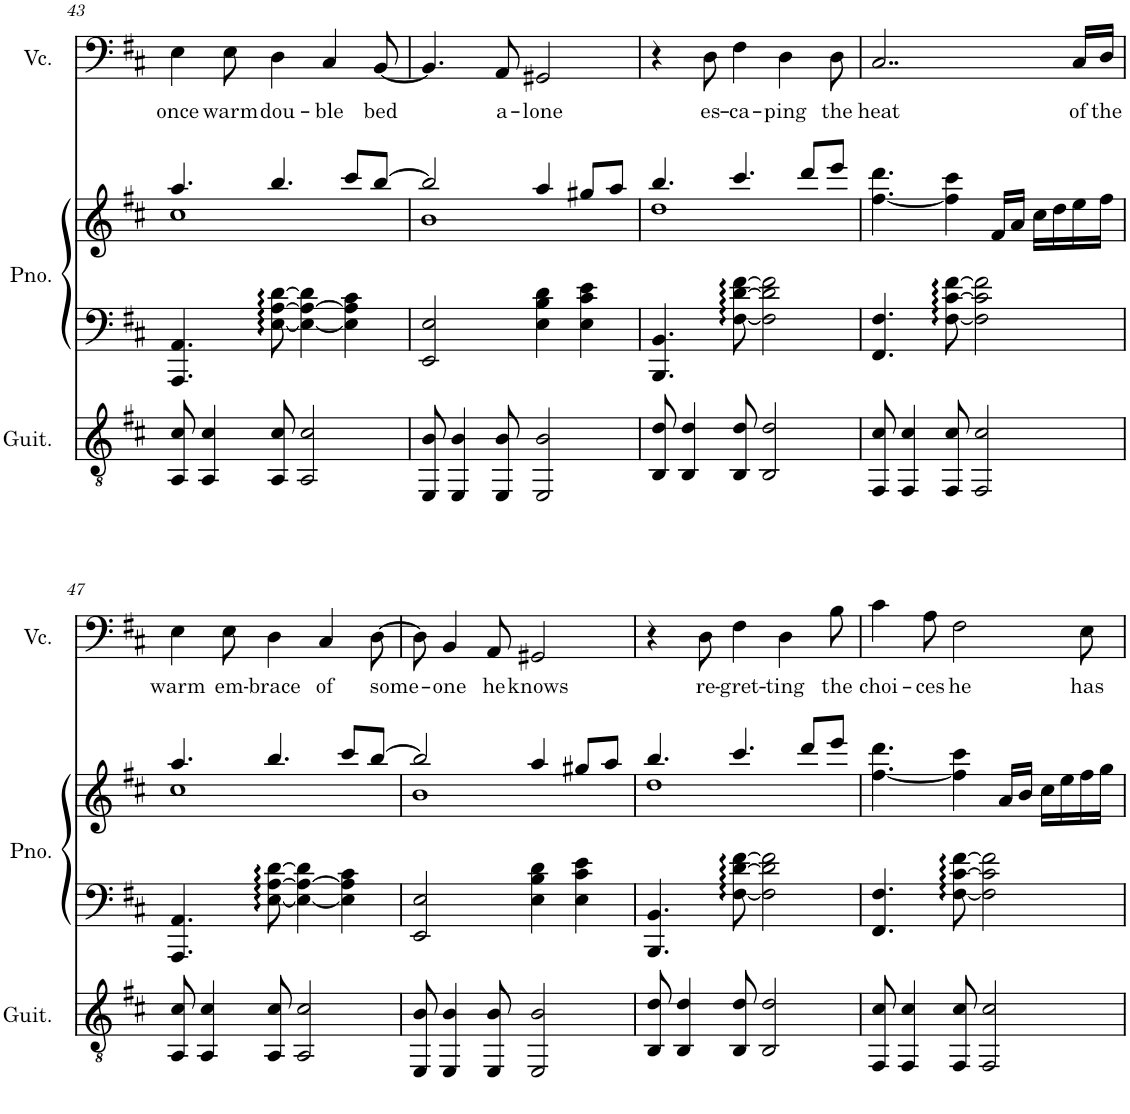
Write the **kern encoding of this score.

**kern	**kern	**kern	**kern	**text
*part3	*part2	*part2	*part1	*part1
*staff4	*staff3	*staff2	*staff1	*staff1
*I"Classical Guitar	*I"Piano	*	*I"Violoncello	*
*I'Guit.	*I'Pno.	*	*I'Vc.	*
!!LO:PB:g=z
*clefGv2	*clefF4	*clefG2	*clefF4	*
*k[f#c#]	*k[f#c#]	*k[f#c#]	*k[f#c#]	*
*M4/4	*M4/4	*M4/4	*M4/4	*
=43	=43	=43	=43	=43
*	*	*^	*	*
!	!	!	!	!	!LO:LY:b
8AA/ 8c#/	4.AAA/ 4.AA/	4.aa/	1cc#	4E\	once
4AA/ 4c#/	.	.	.	.	.
!	!	!	!	!	!LO:LY:b
.	.	.	.	8E\	warm
!	!	!	!	!	!LO:LY:b
8AA/ 8c#/	[8E\ [8A\ [8d\	4.bb/	.	4D\	dou-
2AA/ 2c#/	4E\_ 4A\_ 4d\]	.	.	.	.
!	!	!	!	!	!LO:LY:b
.	.	.	.	4C#/	-ble
.	4E\] 4A\] 4c#\	8ccc#/L	.	.	.
!	!	!	!	!	!LO:LY:b
.	.	[8bb/J	.	[8BB/	bed
=44	=44	=44	=44	=44	=44
8EE/ 8B/	2EE/ 2E/	2bb/]	1b	4.BB/]	.
4EE/ 4B/	.	.	.	.	.
!	!	!	!	!	!LO:LY:b
8EE/ 8B/	.	.	.	8AA/	a-
!	!	!	!	!	!LO:LY:b
2EE/ 2B/	4E\ 4B\ 4d\	4aa/	.	2GG#X/	-lone
.	4E\ 4c#\ 4e\	8gg#X/L	.	.	.
.	.	8aa/J	.	.	.
=45	=45	=45	=45	=45	=45
8BB/ 8d/	4.BBB/ 4.BB/	4.bb/	1dd	4r	.
4BB/ 4d/	.	.	.	.	.
!	!	!	!	!	!LO:LY:b
.	.	.	.	8D\	es-
!	!	!	!	!	!LO:LY:b
8BB/ 8d/	[8F#\ [8d\ [8f#\	4.ccc#/	.	4F#\	-ca-
2BB/ 2d/	2F#\] 2d\] 2f#\]	.	.	.	.
!	!	!	!	!	!LO:LY:b
.	.	.	.	4D\	-ping
.	.	8ddd/L	.	.	.
!	!	!	!	!	!LO:LY:b
.	.	8eee/J	.	8D\	the
*	*	*v	*v	*	*
=46	=46	=46	=46	=46
!	!	!	!	!LO:LY:b
8FF#/ 8c#/	4.FF#/ 4.F#/	[4.ff#\ 4.ddd\	2..C#/	heat
4FF#/ 4c#/	.	.	.	.
8FF#/ 8c#/	[8F#\ [8c#\ [8f#\	4ff#\] 4ccc#\	.	.
2FF#/ 2c#/	2F#\] 2c#\] 2f#\]	.	.	.
.	.	16f#/LL	.	.
.	.	16a/JJ	.	.
.	.	16cc#\LL	.	.
.	.	16dd\	.	.
!	!	!	!	!LO:LY:b
.	.	16ee\	16C#/LL	of
!	!	!	!	!LO:LY:b
.	.	16ff#\JJ	16D/JJ	the
!!LO:LB:g=z
=47	=47	=47	=47	=47
*	*	*^	*	*
!	!	!	!	!	!LO:LY:b
8AA/ 8c#/	4.AAA/ 4.AA/	4.aa/	1cc#	4E\	warm
4AA/ 4c#/	.	.	.	.	.
!	!	!	!	!	!LO:LY:b
.	.	.	.	8E\	em-
!	!	!	!	!	!LO:LY:b
8AA/ 8c#/	[8E\ [8A\ [8d\	4.bb/	.	4D\	-brace
2AA/ 2c#/	4E\_ 4A\_ 4d\]	.	.	.	.
!	!	!	!	!	!LO:LY:b
.	.	.	.	4C#/	of
.	4E\] 4A\] 4c#\	8ccc#/L	.	.	.
!	!	!	!	!	!LO:LY:b
.	.	[8bb/J	.	[8D\	some-
=48	=48	=48	=48	=48	=48
8EE/ 8B/	2EE/ 2E/	2bb/]	1b	8D\]	.
!	!	!	!	!	!LO:LY:b
4EE/ 4B/	.	.	.	4BB/	-one
!	!	!	!	!	!LO:LY:b
8EE/ 8B/	.	.	.	8AA/	he
!	!	!	!	!	!LO:LY:b
2EE/ 2B/	4E\ 4B\ 4d\	4aa/	.	2GG#X/	knows
.	4E\ 4c#\ 4e\	8gg#X/L	.	.	.
.	.	8aa/J	.	.	.
=49	=49	=49	=49	=49	=49
8BB/ 8d/	4.BBB/ 4.BB/	4.bb/	1dd	4r	.
4BB/ 4d/	.	.	.	.	.
!	!	!	!	!	!LO:LY:b
.	.	.	.	8D\	re-
!	!	!	!	!	!LO:LY:b
8BB/ 8d/	[8F#\ [8d\ [8f#\	4.ccc#/	.	4F#\	-gret-
2BB/ 2d/	2F#\] 2d\] 2f#\]	.	.	.	.
!	!	!	!	!	!LO:LY:b
.	.	.	.	4D\	-ting
.	.	8ddd/L	.	.	.
!	!	!	!	!	!LO:LY:b
.	.	8eee/J	.	8B\	the
*	*	*v	*v	*	*
=50	=50	=50	=50	=50
!	!	!	!	!LO:LY:b
8FF#/ 8c#/	4.FF#/ 4.F#/	[4.ff#\ 4.ddd\	4c#\	choi-
4FF#/ 4c#/	.	.	.	.
!	!	!	!	!LO:LY:b
.	.	.	8A\	-ces
!	!	!	!	!LO:LY:b
8FF#/ 8c#/	[8F#\ [8c#\ [8f#\	4ff#\] 4ccc#\	2F#\	he
2FF#/ 2c#/	2F#\] 2c#\] 2f#\]	.	.	.
.	.	16a/LL	.	.
.	.	16b/JJ	.	.
.	.	16cc#\LL	.	.
.	.	16ee\	.	.
!	!	!	!	!LO:LY:b
.	.	16ff#\	8E\	has
.	.	16gg\JJ	.	.
=	=	=	=	=
*-	*-	*-	*-	*-
